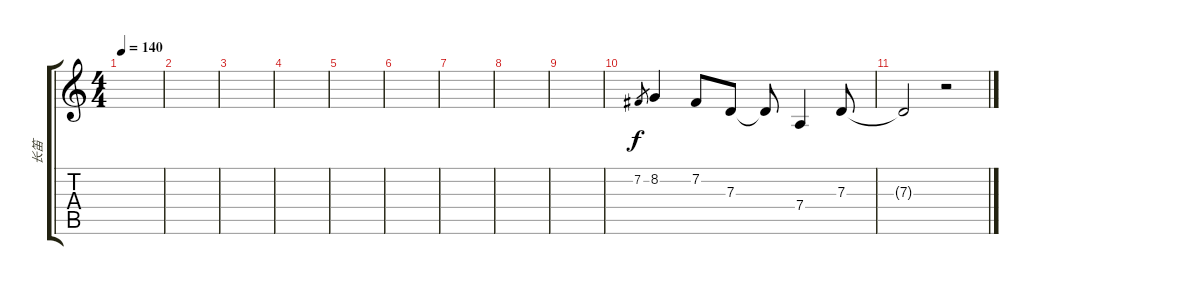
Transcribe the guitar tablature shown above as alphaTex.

\track ("长笛" "长笛") {instrument flute}
\staff {score tabs}
\tuning (E4 B3 G3 D3 A2 E2) {hide}
\ts (4 4)
\tempo 140
\clef g2
\ks c
|
|
|
|
|
|
|
|
|
7.2.8{gr} 8.2.4 7.2.8 7.3.8 7.3{t}.8 7.4.4 7.3.8 |
7.3{t}.2 r.2
